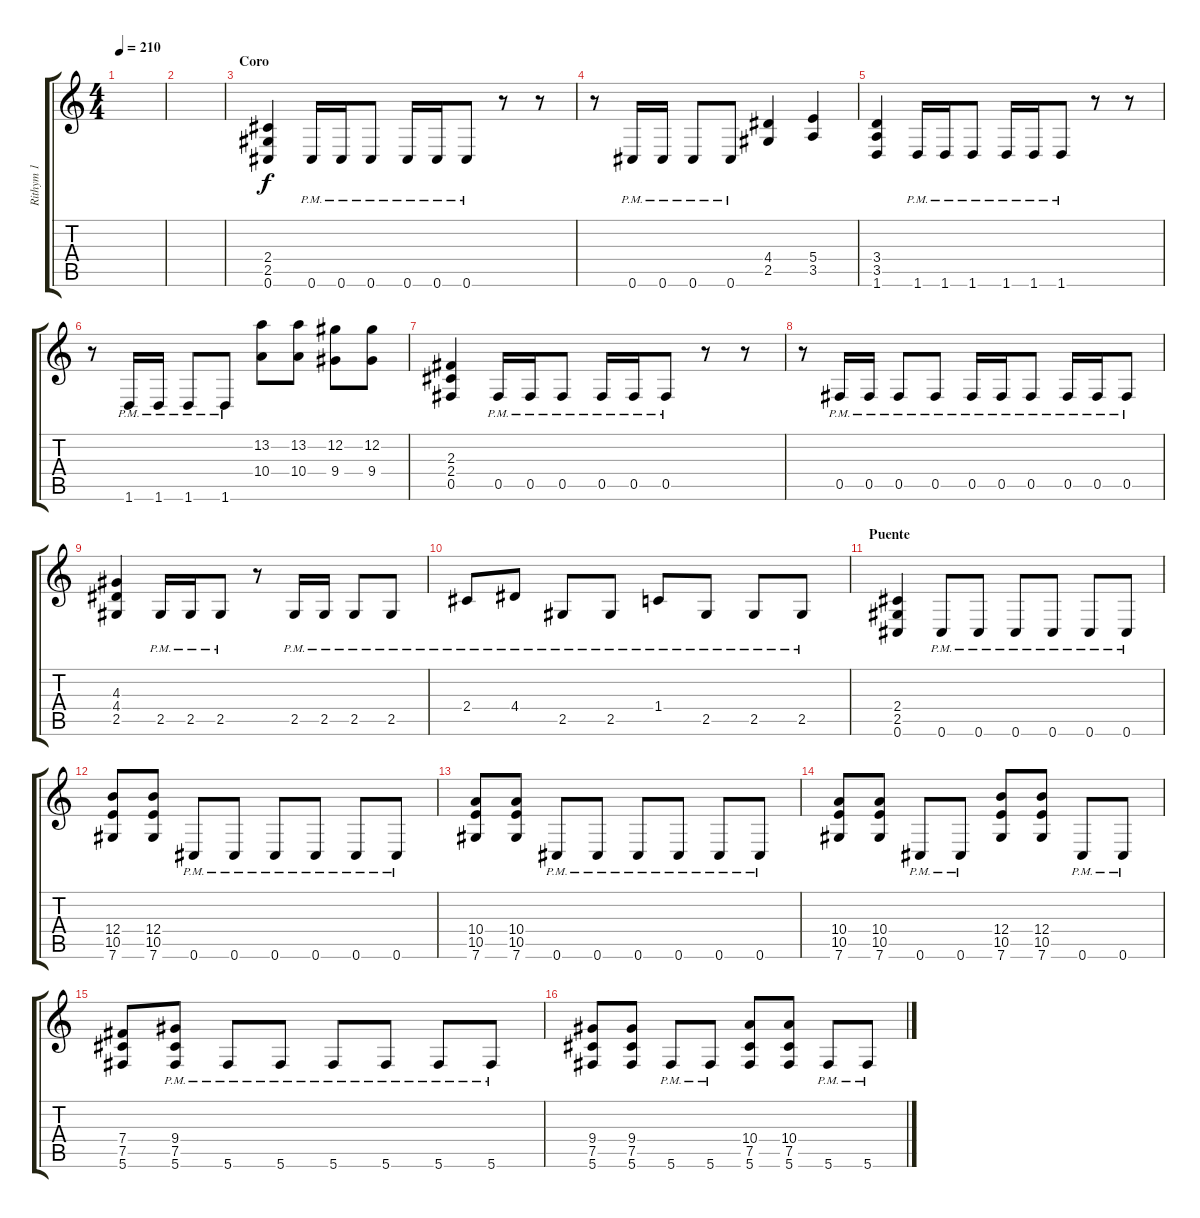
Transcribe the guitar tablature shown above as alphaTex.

\track ("Rithym 1" "Rithym 1") {instrument distortionguitar}
\staff {score tabs}
\tuning (Db4 Ab3 E3 B2 Gb2 Db2) {hide}
\ts (4 4)
\tempo 210
\clef g2
\ks c
|
|
\section ("" "Coro")
(2.4 2.5 0.6).4 0.6{pm}.16 0.6{pm}.16 0.6{pm}.8 0.6{pm}.16 0.6{pm}.16 0.6{pm}.8 r.8 r.8 |
r.8 0.6{pm}.16 0.6{pm}.16 0.6{pm}.8 0.6{pm}.8 (4.4 2.5).4 (5.4 3.5).4 |
(3.4 3.5 1.6).4 1.6{pm}.16 1.6{pm}.16 1.6{pm}.8 1.6{pm}.16 1.6{pm}.16 1.6{pm}.8 r.8 r.8 |
r.8 1.6{pm}.16 1.6{pm}.16 1.6{pm}.8 1.6{pm}.8 (13.2 10.4).8 (13.2 10.4).8 (12.2 9.4).8 (12.2 9.4).8 |
(2.3 2.4 0.5).4 0.5{pm}.16 0.5{pm}.16 0.5{pm}.8 0.5{pm}.16 0.5{pm}.16 0.5{pm}.8 r.8 r.8 |
r.8 0.5{pm}.16 0.5{pm}.16 0.5{pm}.8 0.5{pm}.8 0.5{pm}.16 0.5{pm}.16 0.5{pm}.8 0.5{pm}.16 0.5{pm}.16 0.5{pm}.8 |
(4.3 4.4 2.5).4 2.5{pm}.16 2.5{pm}.16 2.5{pm}.8 r.8 2.5{pm}.16 2.5{pm}.16 2.5{pm}.8 2.5{pm}.8 |
2.4{pm}.8 4.4{pm}.8 2.5{pm}.8 2.5{pm}.8 1.4{pm}.8 2.5{pm}.8 2.5{pm}.8 2.5{pm}.8 |
\section ("" "Puente")
(2.4 2.5 0.6).4 0.6{pm}.8 0.6{pm}.8 0.6{pm}.8 0.6{pm}.8 0.6{pm}.8 0.6{pm}.8 |
(12.4 10.5 7.6).8 (12.4 10.5 7.6).8 0.6{pm}.8 0.6{pm}.8 0.6{pm}.8 0.6{pm}.8 0.6{pm}.8 0.6{pm}.8 |
(10.4 10.5 7.6).8 (10.4 10.5 7.6).8 0.6{pm}.8 0.6{pm}.8 0.6{pm}.8 0.6{pm}.8 0.6{pm}.8 0.6{pm}.8 |
(10.4 10.5 7.6).8 (10.4 10.5 7.6).8 0.6{pm}.8 0.6{pm}.8 (12.4 10.5 7.6).8 (12.4 10.5 7.6).8 0.6{pm}.8 0.6{pm}.8 |
(7.4 7.5 5.6).8 (9.4 7.5 5.6{pm}).8 5.6{pm}.8 5.6{pm}.8 5.6{pm}.8 5.6{pm}.8 5.6{pm}.8 5.6{pm}.8 |
(9.4 7.5 5.6).8 (9.4 7.5 5.6).8 5.6{pm}.8 5.6{pm}.8 (10.4 7.5 5.6).8 (10.4 7.5 5.6).8 5.6{pm}.8 5.6{pm}.8
